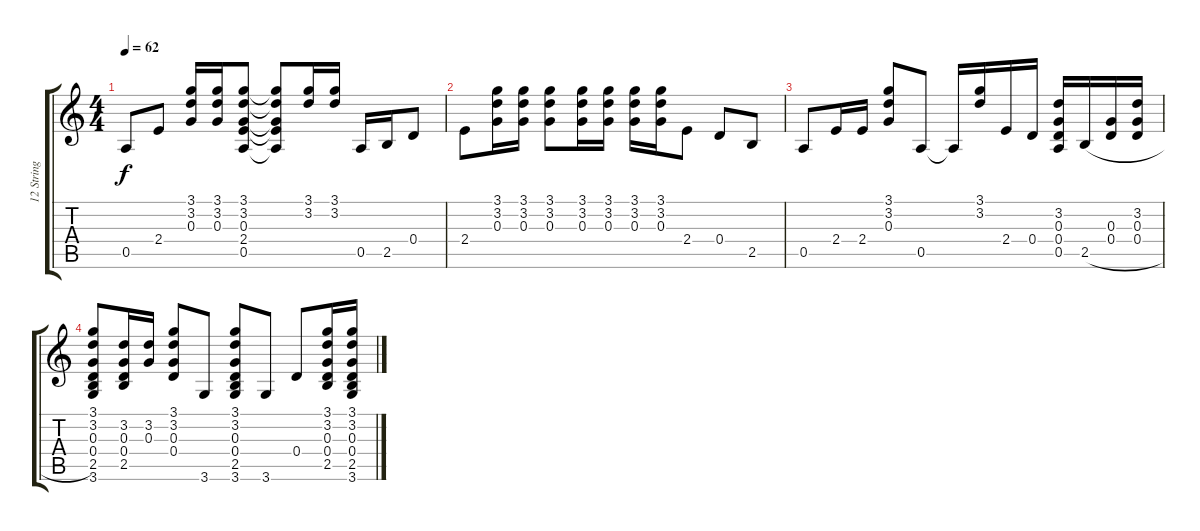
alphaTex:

\track ("12 String Guitar" "12 String ") {instrument acousticguitarnylon}
\staff {score tabs}
\tuning (E4 B3 G3 D3 A2 E2) {hide}
\ts (4 4)
\tempo 62
\clef g2
\ks c
0.5.8{dy f} 2.4.8 (3.1 3.2 0.3).16 (3.1 3.2 0.3).16 (3.1 3.2 0.3 2.4 0.5).8 (3.1{t} 3.2{t} 0.3{t} 2.4{t} 0.5{t}).8 (3.1 3.2).16 (3.1 3.2).16 0.5.16 2.5.16 0.4.8 |
2.4.8 (3.1 3.2 0.3).16 (3.1 3.2 0.3).16 (3.1 3.2 0.3).8 (3.1 3.2 0.3).16 (3.1 3.2 0.3).16 (3.1 3.2 0.3).16 (3.1 3.2 0.3).16 2.4.8 0.4.8 2.5.8 |
0.5.8 2.4.16 2.4.16 (3.1 3.2 0.3).8 0.5.8 0.5{t}.16 (3.1 3.2).16 2.4.16 0.4.16 (3.2 0.3 0.4 0.5).16 2.5{h}.16 (0.3 0.4).16 (3.2 0.3 0.4).16 |
(3.1 3.2 0.3 0.4 2.5 3.6).8 (3.2 0.3 0.4 2.5).16 (3.2 0.3).16 (3.1 3.2 0.3 0.4).8 3.6.8 (3.1 3.2 0.3 0.4 2.5 3.6).8 3.6.8 0.4.8 (3.1 3.2 0.3 0.4 2.5).16 (3.1 3.2 0.3 0.4 2.5 3.6).16
